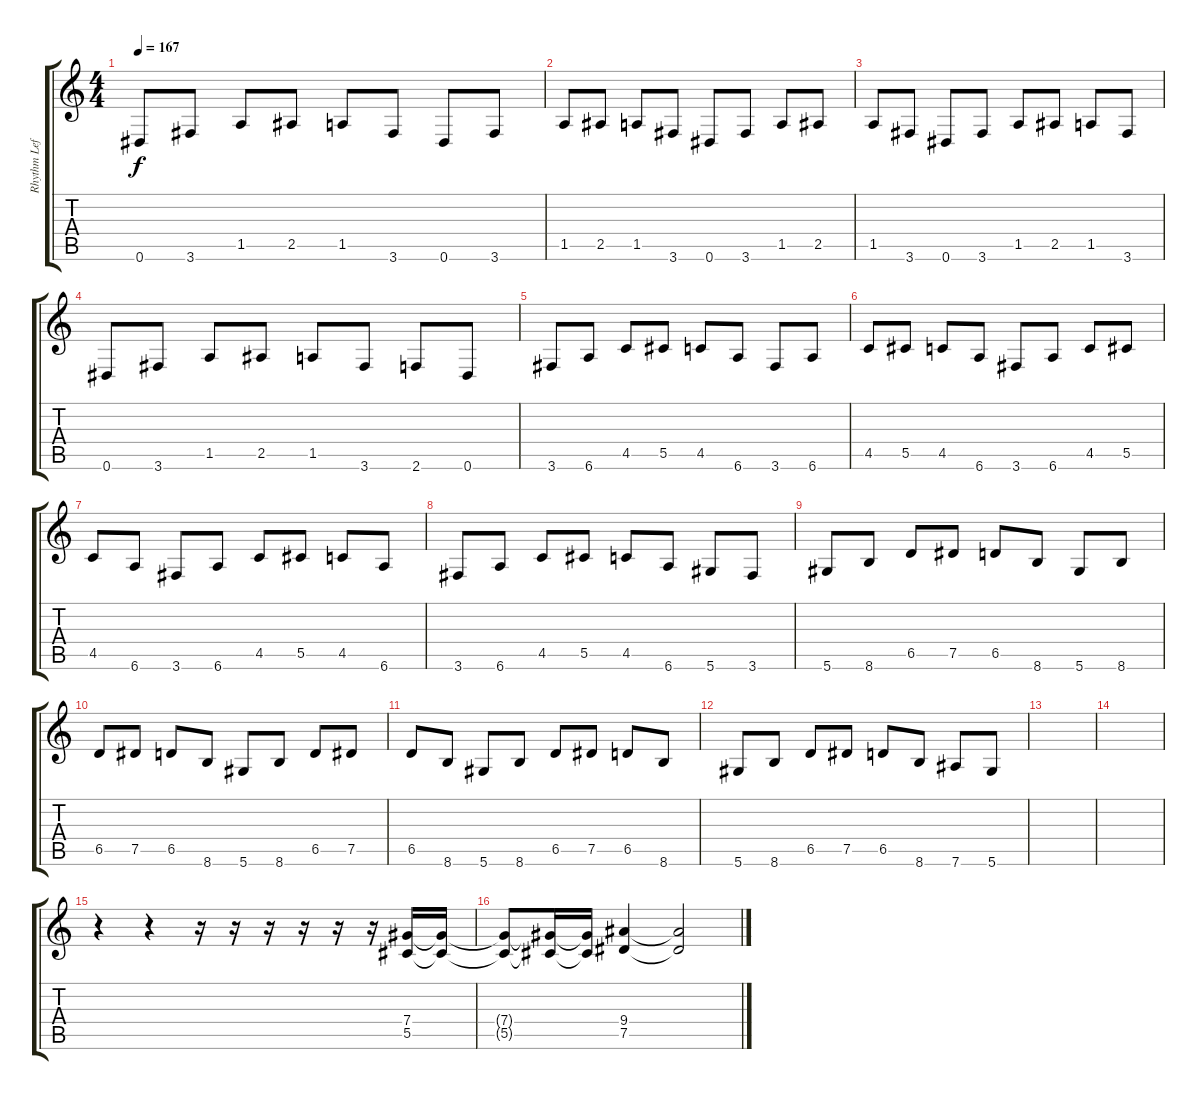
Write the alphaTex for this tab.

\track ("Rhythm Left" "Rhythm Lef") {instrument distortionguitar}
\staff {score tabs}
\tuning (Eb4 Bb3 Gb3 Db3 Ab2 Eb2) {hide}
\ts (4 4)
\tempo 167
\clef g2
\ks c
0.6.8{dy f} 3.6.8 1.5.8 2.5.8 1.5.8 3.6.8 0.6.8 3.6.8 |
1.5.8 2.5.8 1.5.8 3.6.8 0.6.8 3.6.8 1.5.8 2.5.8 |
1.5.8 3.6.8 0.6.8 3.6.8 1.5.8 2.5.8 1.5.8 3.6.8 |
0.6.8 3.6.8 1.5.8 2.5.8 1.5.8 3.6.8 2.6.8 0.6.8 |
3.6.8 6.6.8 4.5.8 5.5.8 4.5.8 6.6.8 3.6.8 6.6.8 |
4.5.8 5.5.8 4.5.8 6.6.8 3.6.8 6.6.8 4.5.8 5.5.8 |
4.5.8 6.6.8 3.6.8 6.6.8 4.5.8 5.5.8 4.5.8 6.6.8 |
3.6.8 6.6.8 4.5.8 5.5.8 4.5.8 6.6.8 5.6.8 3.6.8 |
5.6.8 8.6.8 6.5.8 7.5.8 6.5.8 8.6.8 5.6.8 8.6.8 |
6.5.8 7.5.8 6.5.8 8.6.8 5.6.8 8.6.8 6.5.8 7.5.8 |
6.5.8 8.6.8 5.6.8 8.6.8 6.5.8 7.5.8 6.5.8 8.6.8 |
5.6.8 8.6.8 6.5.8 7.5.8 6.5.8 8.6.8 7.6.8 5.6.8 |
|
|
r.4 r.4 r.16 r.16 r.16 r.16 r.16 r.16 (7.4 5.5).16 (7.4{t} 5.5{t}).16 |
(7.4{t} 5.5{t}).8 (7.4{t} 5.5{t}).16 (7.4{t} 5.5{t}).16 (9.4 7.5).4 (9.4{t} 7.5{t}).2
